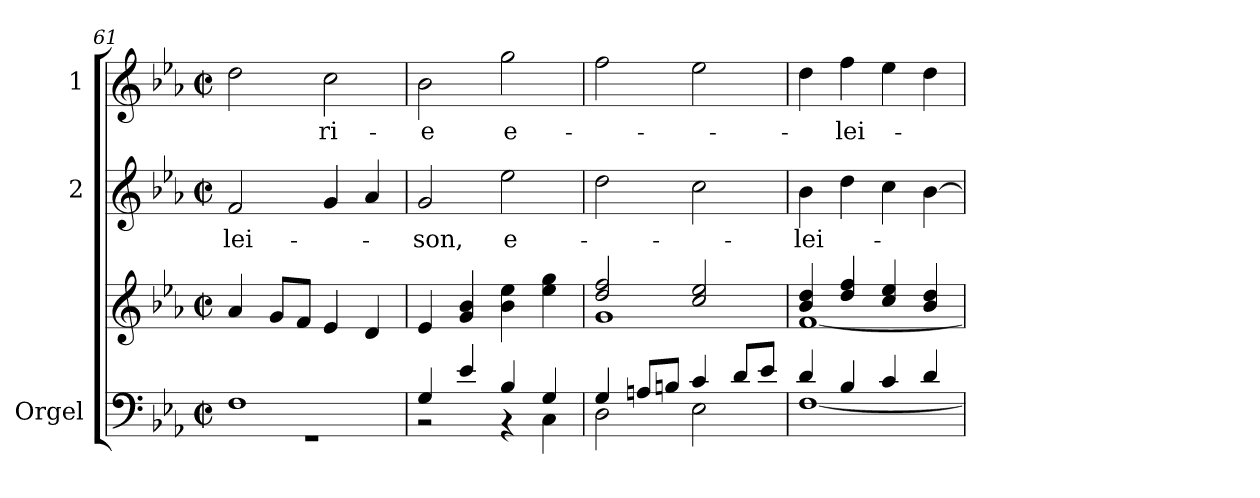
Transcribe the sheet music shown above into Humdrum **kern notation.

**kern	**kern	**kern	**text	**kern	**text
*part3	*part3	*part2	*part2	*part1	*part1
*staff4	*staff3	*staff2	*staff2	*staff1	*staff1
*I"Orgel	*	*I"2	*	*I"1	*
*I'Org.	*	*	*	*	*
!!LO:LB:g=z
*clefF4	*clefG2	*clefG2	*	*clefG2	*
*k[b-e-a-]	*k[b-e-a-]	*k[b-e-a-]	*	*k[b-e-a-]	*
*E-:	*E-:	*E-:	*	*E-:	*
*M2/2	*M2/2	*M2/2	*	*M2/2	*
*met(c|)	*met(c|)	*met(c|)	*	*met(c|)	*
=61	=61	=61	=61	=61	=61
*^	*	*	*	*	*
!	!	!	!	!LO:LY:b	!	!
1F	1rGG	4a-/	2f/	-lei-	2dd\	.
.	.	8g/L	.	.	.	.
.	.	8f/J	.	.	.	.
!	!	!	!	!	!	!LO:LY:b
.	.	4e-/	4g/	.	2cc\	-ri-
.	.	4d/	4a-/	.	.	.
=62	=62	=62	=62	=62	=62	=62
!	!	!	!	!LO:LY:b	!	!LO:LY:b
4G/	2rBB	4e-/	2g/	-son,	2b-\	-e
4e-/	.	4g/ 4b-/	.	.	.	.
!	!	!	!	!LO:LY:b	!	!LO:LY:b
4B-/	4rAA	4b-\ 4ee-\	2ee-\	e-	2gg\	e-
4G/	4C\	4ee-\ 4gg\	.	.	.	.
=63	=63	=63	=63	=63	=63	=63
*	*	*^	*	*	*	*
4G/	2D\	2dd/ 2ff/	1g	2dd\	.	2ff\	.
8An/L	.	.	.	.	.	.	.
8Bn/J	.	.	.	.	.	.	.
4c/	2E-\	2cc/ 2ee-/	.	2cc\	.	2ee-\	.
8d/L	.	.	.	.	.	.	.
8e-/J	.	.	.	.	.	.	.
=64	=64	=64	=64	=64	=64	=64	=64
!	!	!	!	!	!LO:LY:b	!	!
4d/	[<1F	4b-/ 4dd/	[<1f	4b-\	-lei-	4dd\	.
!	!	!	!	!	!	!	!LO:LY:b
4B-/	.	4dd/ 4ff/	.	4dd\	.	4ff\	-lei-
4c/	.	4cc/ 4ee-/	.	4cc\	.	4ee-\	.
4d/	.	4b-/ 4dd/	.	[4b-\	.	4dd\	.
*v	*v	*	*	*	*	*	*
*	*v	*v	*	*	*	*
=	=	=	=	=	=
*-	*-	*-	*-	*-	*-
